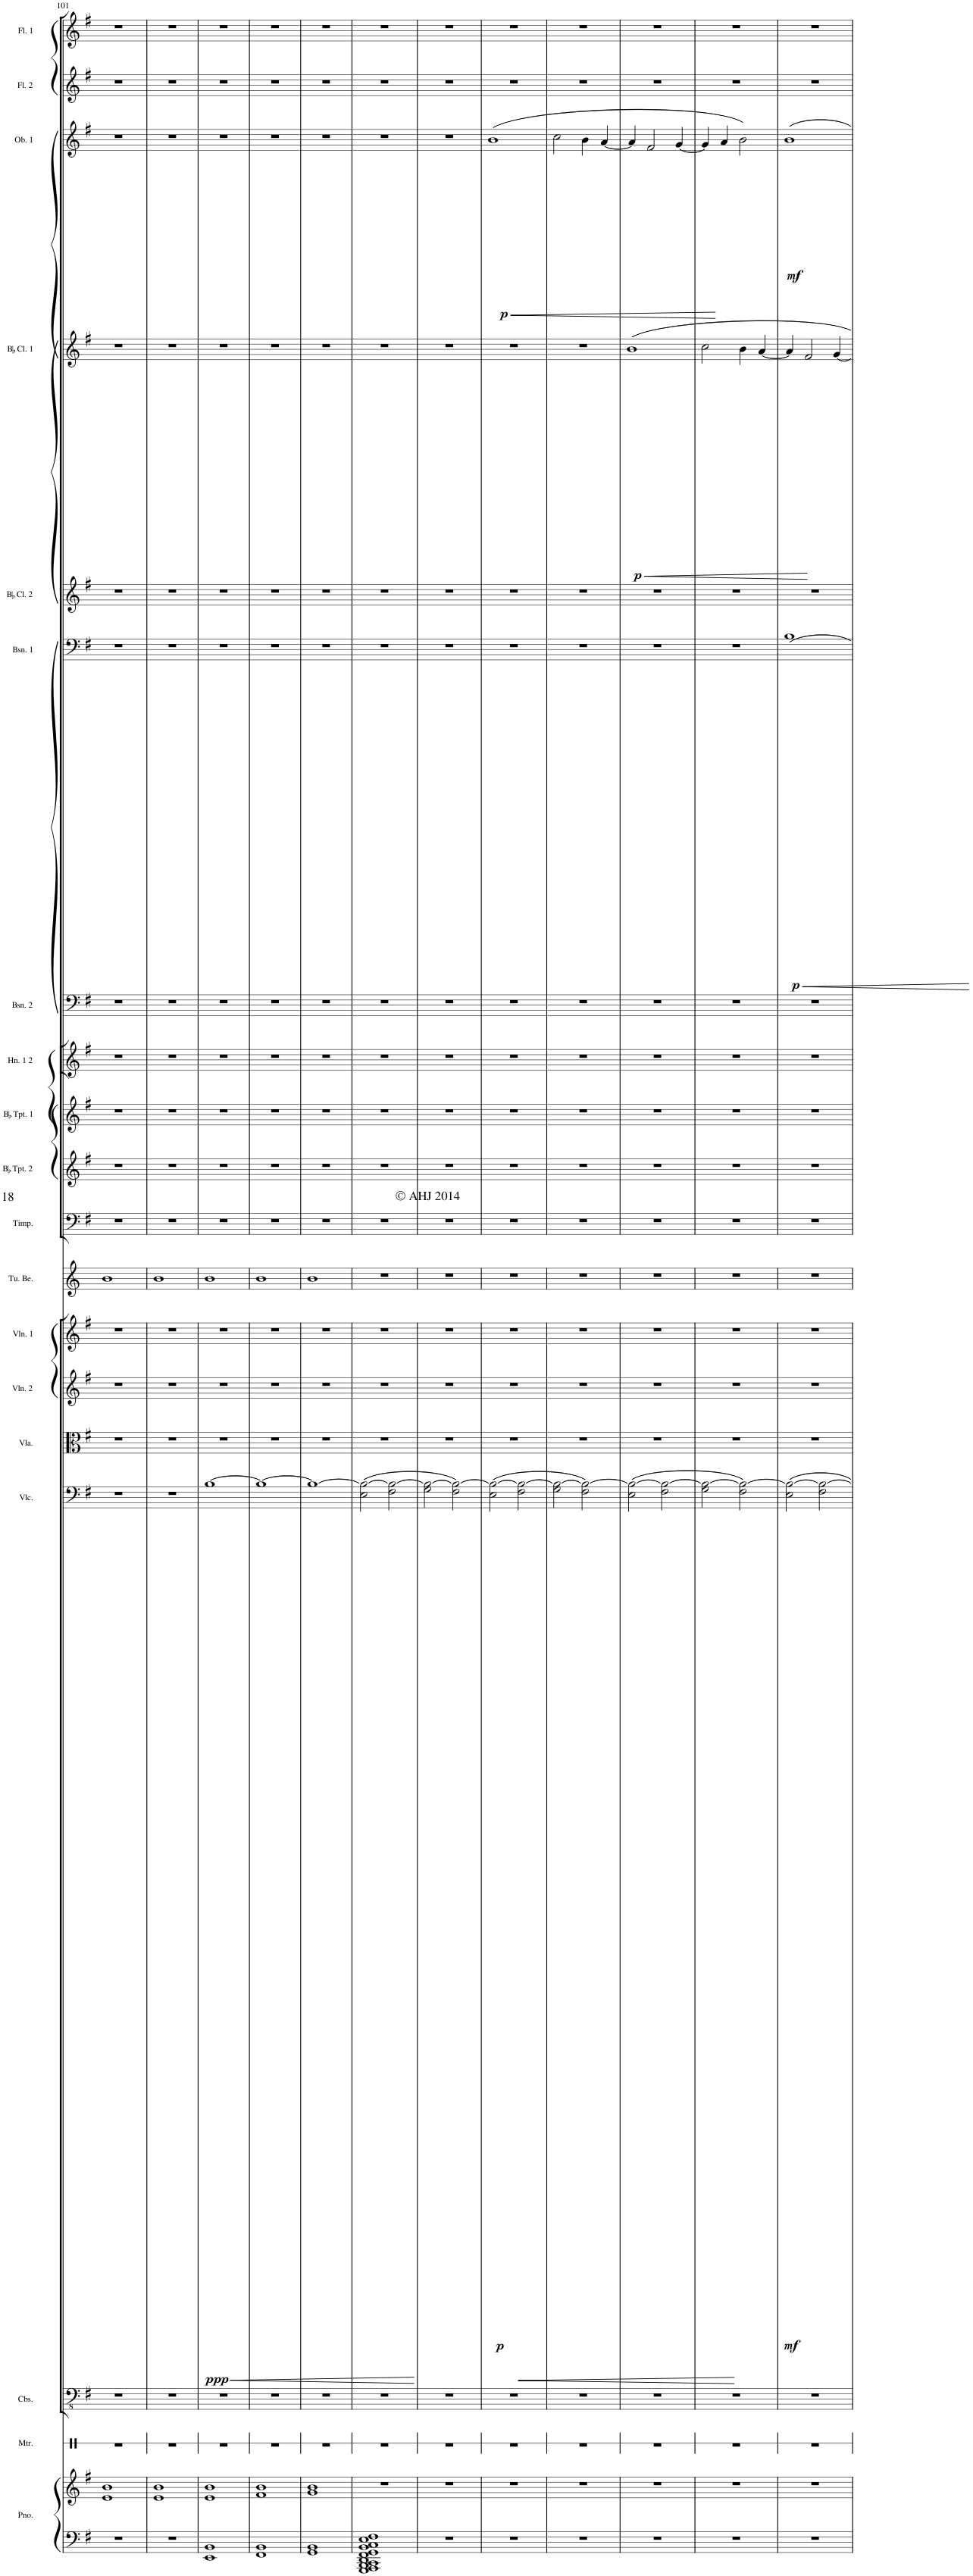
**kern	**kern	**kern	**kern	**kern	**dynam	**kern	**kern	**kern	**kern	**kern	**kern	**kern	**kern	**kern	**kern	**dynam	**kern	**kern	**dynam	**kern	**dynam	**kern	**kern
*part19	*part19	*part18	*part17	*part16	*part16	*part15	*part14	*part13	*part12	*part11	*part10	*part9	*part8	*part7	*part6	*part6	*part5	*part4	*part4	*part3	*part3	*part2	*part1
*staff20	*staff19	*staff18	*staff17	*staff16	*staff16	*staff15	*staff14	*staff13	*staff12	*staff11	*staff10	*staff9	*staff8	*staff7	*staff6	*staff6	*staff5	*staff4	*staff4	*staff3	*staff3	*staff2	*staff1
*I"Piano	*	*I"Metronome	*I"Contrabass	*I"Violoncello	*	*I"Viola	*I"Violin 2	*I"Violin 1	*I"Tubular Bells	*I"Timpani	*I"BaccidentalFlat Trumpet 2	*I"BaccidentalFlat Trumpet 1	*I"Horn 1 2	*I"Bassoon 2	*I"Bassoon 1	*	*I"BaccidentalFlat Clarinet 2	*I"BaccidentalFlat Clarinet 1	*	*I"Oboe 1	*	*I"Flute 2	*I"Flute 1
*I'Pno.	*	*I'Mtr.	*I'Cbs.	*I'Vlc.	*	*I'Vla.	*I'Vln. 2	*I'Vln. 1	*I'Tu. Be.	*I'Timp.	*I'BaccidentalFlat Tpt. 2	*I'BaccidentalFlat Tpt. 1	*I'Hn. 1 2	*I'Bsn. 2	*I'Bsn. 1	*	*I'BaccidentalFlat Cl. 2	*I'BaccidentalFlat Cl. 1	*	*I'Ob. 1	*	*I'Fl. 2	*I'Fl. 1
!!LO:PB:g=z
*clefF4	*clefG2	*clefX	*clefFv4	*clefF4	*	*clefC3	*clefG2	*clefG2	*clefG2	*clefF4	*clefG2	*clefG2	*clefG2	*clefF4	*clefF4	*	*clefG2	*clefG2	*	*clefG2	*	*clefG2	*clefG2
*	*	*	*	*	*	*	*	*	*	*	*ITrd1c2	*ITrd1c2	*ITrd4c7	*	*	*	*ITrd1c2	*ITrd1c2	*	*	*	*	*
*k[f#]	*k[f#]	*k[]	*k[f#]	*k[f#]	*	*k[f#]	*k[f#]	*k[f#]	*k[]	*k[f#]	*k[f#]	*k[f#]	*k[f#]	*k[f#]	*k[f#]	*	*k[f#]	*k[f#]	*	*k[f#]	*	*k[f#]	*k[f#]
*M4/4	*M4/4	*M4/4	*M4/4	*M4/4	*	*M4/4	*M4/4	*M4/4	*M4/4	*M4/4	*M4/4	*M4/4	*M4/4	*M4/4	*M4/4	*	*M4/4	*M4/4	*	*M4/4	*	*M4/4	*M4/4
=101	=101	=101	=101	=101	=101	=101	=101	=101	=101	=101	=101	=101	=101	=101	=101	=101	=101	=101	=101	=101	=101	=101	=101
1r	1e 1b	1r	1r	1r	.	1r	1r	1r	1b	1r	1r	1r	1r	1r	1r	.	1r	1r	.	1r	.	1r	1r
=102	=102	=102	=102	=102	=102	=102	=102	=102	=102	=102	=102	=102	=102	=102	=102	=102	=102	=102	=102	=102	=102	=102	=102
1r	1e 1b	1r	1r	1r	.	1r	1r	1r	1b	1r	1r	1r	1r	1r	1r	.	1r	1r	.	1r	.	1r	1r
=103	=103	=103	=103	=103	=103	=103	=103	=103	=103	=103	=103	=103	=103	=103	=103	=103	=103	=103	=103	=103	=103	=103	=103
!	!	!	!	!	!LO:HP:b	!	!	!	!	!	!	!	!	!	!	!	!	!	!	!	!	!	!
!	!	!	!	!	!LO:DY:n=1:b	!	!	!	!	!	!	!	!	!	!	!	!	!	!	!	!	!	!
1EE 1BB	1e 1b	1r	1r	[1B	< ppp	1r	1r	1r	1b	1r	1r	1r	1r	1r	1r	.	1r	1r	.	1r	.	1r	1r
=104	=104	=104	=104	=104	=104	=104	=104	=104	=104	=104	=104	=104	=104	=104	=104	=104	=104	=104	=104	=104	=104	=104	=104
1FF# 1BB	1f# 1b	1r	1r	1B_	.	1r	1r	1r	1b	1r	1r	1r	1r	1r	1r	.	1r	1r	.	1r	.	1r	1r
=105	=105	=105	=105	=105	=105	=105	=105	=105	=105	=105	=105	=105	=105	=105	=105	=105	=105	=105	=105	=105	=105	=105	=105
1GG 1BB	1g 1b	1r	1r	1B_	.	1r	1r	1r	1b	1r	1r	1r	1r	1r	1r	.	1r	1r	.	1r	.	1r	1r
=106	=106	=106	=106	=106	=106	=106	=106	=106	=106	=106	=106	=106	=106	=106	=106	=106	=106	=106	=106	=106	=106	=106	=106
1GGG 1AAA 1BBB 1CC 1DD 1FF# 1GG 1BB 1C 1E 1F#	1r	1r	1r	(2E\ 2B\_	.	1r	1r	1r	1r	1r	1r	1r	1r	1r	1r	.	1r	1r	.	1r	.	1r	1r
.	.	.	.	2F#\ 2B\_	.	.	.	.	.	.	.	.	.	.	.	.	.	.	.	.	.	.	.
=107	=107	=107	=107	=107	=107	=107	=107	=107	=107	=107	=107	=107	=107	=107	=107	=107	=107	=107	=107	=107	=107	=107	=107
1r	1r	1r	1r	2G\ 2B\_	.	1r	1r	1r	1r	1r	1r	1r	1r	1r	1r	.	1r	1r	.	1r	.	1r	1r
.	.	.	.	2F#\ 2B\_)	[	.	.	.	.	.	.	.	.	.	.	.	.	.	.	.	.	.	.
=108	=108	=108	=108	=108	=108	=108	=108	=108	=108	=108	=108	=108	=108	=108	=108	=108	=108	=108	=108	=108	=108	=108	=108
!	!	!	!	!	!LO:DY:b	!	!	!	!	!	!	!	!	!	!	!	!	!	!	!	!LO:HP:b	!	!
!	!	!	!	!	!	!	!	!	!	!	!	!	!	!	!	!	!	!	!	!	!LO:DY:n=1:b	!	!
1r	1r	1r	1r	(2E\ 2B\_	p	1r	1r	1r	1r	1r	1r	1r	1r	1r	1r	.	1r	1r	.	(1b	< p	1r	1r
!	!	!	!	!	!LO:HP:b	!	!	!	!	!	!	!	!	!	!	!	!	!	!	!	!	!	!
.	.	.	.	2F#\ 2B\_	<	.	.	.	.	.	.	.	.	.	.	.	.	.	.	.	.	.	.
=109	=109	=109	=109	=109	=109	=109	=109	=109	=109	=109	=109	=109	=109	=109	=109	=109	=109	=109	=109	=109	=109	=109	=109
1r	1r	1r	1r	2G\ 2B\_	.	1r	1r	1r	1r	1r	1r	1r	1r	1r	1r	.	1r	1r	.	2cc\	.	1r	1r
.	.	.	.	2F#\ 2B\_)	.	.	.	.	.	.	.	.	.	.	.	.	.	.	.	4b\	.	.	.
.	.	.	.	.	.	.	.	.	.	.	.	.	.	.	.	.	.	.	.	[4a/	.	.	.
=110	=110	=110	=110	=110	=110	=110	=110	=110	=110	=110	=110	=110	=110	=110	=110	=110	=110	=110	=110	=110	=110	=110	=110
!	!	!	!	!	!	!	!	!	!	!	!	!	!	!	!	!	!	!	!LO:HP:b	!	!	!	!
!	!	!	!	!	!	!	!	!	!	!	!	!	!	!	!	!	!	!	!LO:DY:n=1:b	!	!	!	!
1r	1r	1r	1r	(2E\ 2B\_	.	1r	1r	1r	1r	1r	1r	1r	1r	1r	1r	.	1r	1b	< p	4a/]	.	1r	1r
.	.	.	.	.	.	.	.	.	.	.	.	.	.	.	.	.	.	.	.	2f#/	.	.	.
.	.	.	.	2F#\ 2B\_	.	.	.	.	.	.	.	.	.	.	.	.	.	.	.	.	.	.	.
.	.	.	.	.	.	.	.	.	.	.	.	.	.	.	.	.	.	.	.	[4g/	.	.	.
.	.	.	.	.	.	.	.	.	.	.	.	.	.	.	.	.	.	.	[	.	.	.	.
=111	=111	=111	=111	=111	=111	=111	=111	=111	=111	=111	=111	=111	=111	=111	=111	=111	=111	=111	=111	=111	=111	=111	=111
1r	1r	1r	1r	2G\ 2B\_	.	1r	1r	1r	1r	1r	1r	1r	1r	1r	1r	.	1r	2cc\	.	4g/]	.	1r	1r
.	.	.	.	.	.	.	.	.	.	.	.	.	.	.	.	.	.	.	.	4a/	[	.	.
.	.	.	.	2F#\ 2B\_)	[	.	.	.	.	.	.	.	.	.	.	.	.	4b\	.	2b\)	.	.	.
.	.	.	.	.	.	.	.	.	.	.	.	.	.	.	.	.	.	[4a/	.	.	.	.	.
=112	=112	=112	=112	=112	=112	=112	=112	=112	=112	=112	=112	=112	=112	=112	=112	=112	=112	=112	=112	=112	=112	=112	=112
!	!	!	!	!	!LO:DY:b	!	!	!	!	!	!	!	!	!	!	!LO:HP:b	!	!	!	!	!	!	!
!	!	!	!	!	!	!	!	!	!	!	!	!	!	!	!	!LO:DY:n=1:b	!	!	!	!	!LO:DY:b	!	!
1r	1r	1r	1r	2E\ 2B\_	mf	1r	1r	1r	1r	1r	1r	1r	1r	1r	1B	< p	1r	4a/]	.	1b	mf	1r	1r
.	.	.	.	.	.	.	.	.	.	.	.	.	.	.	.	.	.	2f#/	.	.	.	.	.
.	.	.	.	2F#\ 2B\_	.	.	.	.	.	.	.	.	.	.	.	.	.	.	.	.	.	.	.
.	.	.	.	.	.	.	.	.	.	.	.	.	.	.	.	.	.	[4g/	.	.	.	.	.
.	.	.	.	.	.	.	.	.	.	.	.	.	.	.	.	[	.	.	.	.	.	.	.
=	=	=	=	=	=	=	=	=	=	=	=	=	=	=	=	=	=	=	=	=	=	=	=
*-	*-	*-	*-	*-	*-	*-	*-	*-	*-	*-	*-	*-	*-	*-	*-	*-	*-	*-	*-	*-	*-	*-	*-
